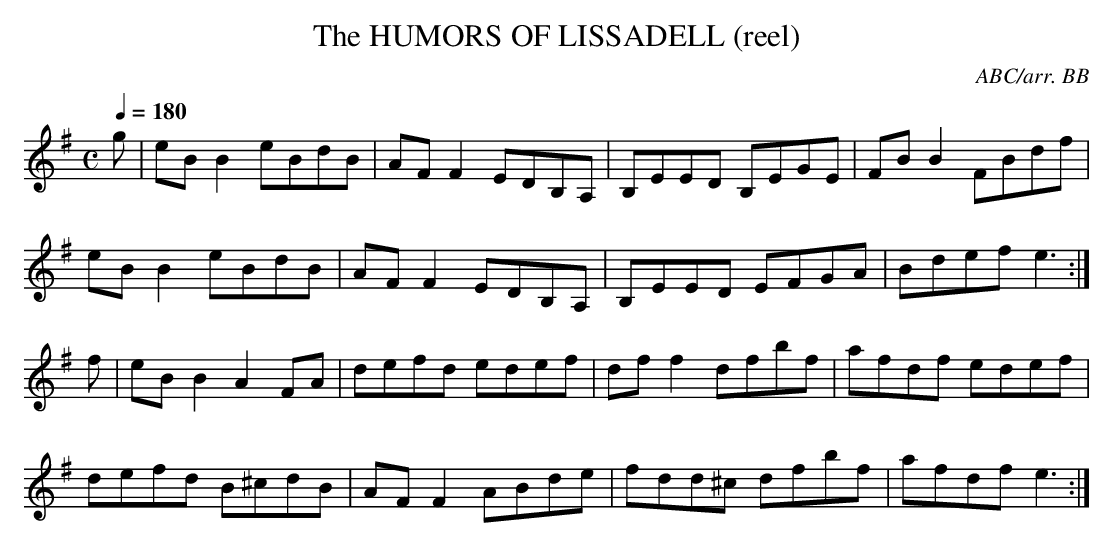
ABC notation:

X:1
T:HUMORS OF LISSADELL (reel), The
C:ABC/arr. BB
a flute player. It's hard to see how he might have been
able to play the lower notes in this tune! Maybe he
also played fiddle or box?
M:C
L:1/8
Q:1/4=180
K:Em
g|eBB2 eBdB|AFF2 EDB,A,|B,EED B,EGE|FBB2 FBdf|
eBB2 eBdB|AFF2 EDB,A,|B,EED EFGA|Bdef e3:|
f|eBB2 A2FA|defd edef|dff2 dfbf|afdf edef|
defd B^cdB|AFF2 ABde|fdd^c dfbf|afdf e3:|
